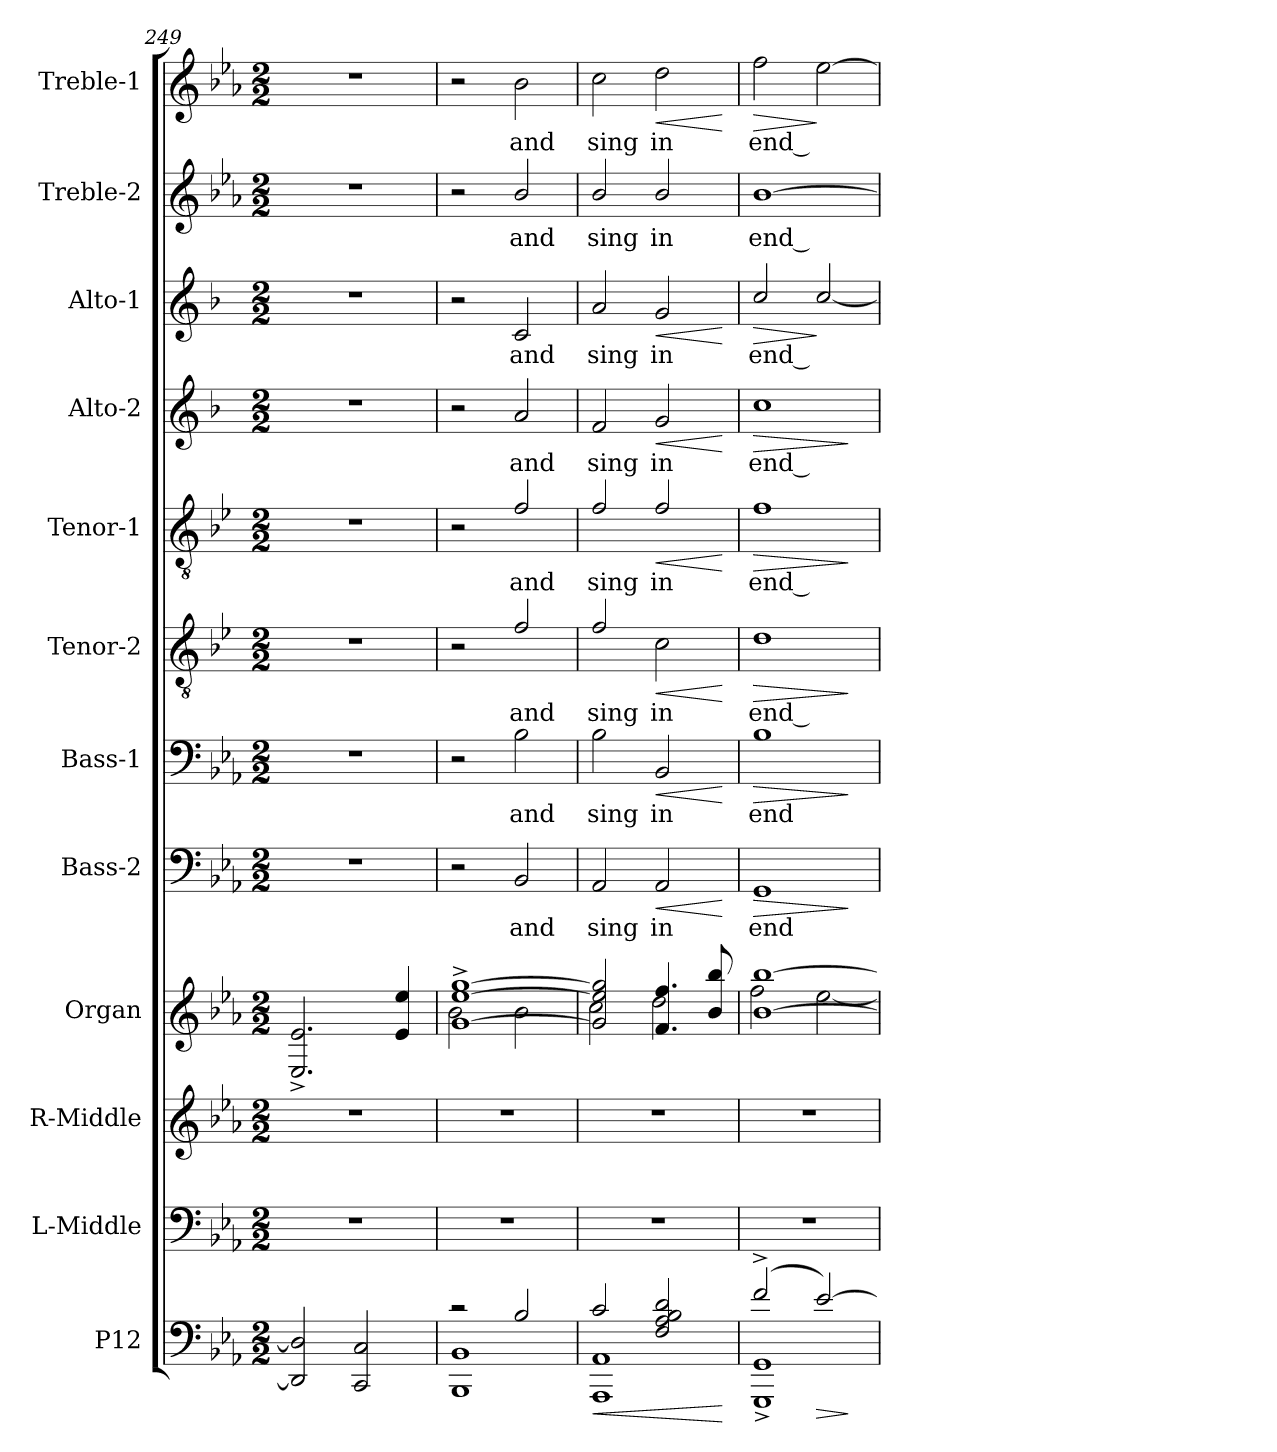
**kern	**dynam	**kern	**kern	**kern	**kern	**text	**dynam	**kern	**text	**dynam	**kern	**text	**dynam	**kern	**text	**dynam	**kern	**text	**dynam	**kern	**text	**dynam	**kern	**text	**kern	**text	**dynam
*part12	*part12	*part11	*part10	*part9	*part8	*part8	*part8	*part7	*part7	*part7	*part6	*part6	*part6	*part5	*part5	*part5	*part4	*part4	*part4	*part3	*part3	*part3	*part2	*part2	*part1	*part1	*part1
*staff12	*staff12	*staff11	*staff10	*staff9	*staff8	*staff8	*staff8	*staff7	*staff7	*staff7	*staff6	*staff6	*staff6	*staff5	*staff5	*staff5	*staff4	*staff4	*staff4	*staff3	*staff3	*staff3	*staff2	*staff2	*staff1	*staff1	*staff1
*I"P12	*	*I"L-Middle	*I"R-Middle	*I"Organ	*I"Bass-2	*	*	*I"Bass-1	*	*	*I"Tenor-2	*	*	*I"Tenor-1	*	*	*I"Alto-2	*	*	*I"Alto-1	*	*	*I"Treble-2	*	*I"Treble-1	*	*
*	*	*I'L-M	*	*I'Organ	*I'B2:	*	*	*I'B1:	*	*	*I'T2:	*	*	*I'T1:	*	*	*I'A2:	*	*	*I'A1:	*	*	*	*	*	*	*
!!LO:PB:g=z
*clefF4	*	*clefF4	*clefG2	*clefG2	*clefF4	*	*	*clefF4	*	*	*clefGv2	*	*	*clefGv2	*	*	*clefG2	*	*	*clefG2	*	*	*clefG2	*	*clefG2	*	*
*	*	*	*	*	*	*	*	*	*	*	*ITrd4c7	*	*	*ITrd4c7	*	*	*ITrd1c2	*	*	*ITrd1c2	*	*	*ITrd-7c-12	*	*ITrd-7c-12	*	*
*k[b-e-a-]	*	*k[b-e-a-]	*k[b-e-a-]	*k[b-e-a-]	*k[b-e-a-]	*	*	*k[b-e-a-]	*	*	*k[b-e-a-]	*	*	*k[b-e-a-]	*	*	*k[b-e-a-]	*	*	*k[b-e-a-]	*	*	*k[b-e-a-]	*	*k[b-e-a-]	*	*
*E-:	*	*E-:	*E-:	*E-:	*E-:	*	*	*E-:	*	*	*E-:	*	*	*E-:	*	*	*E-:	*	*	*E-:	*	*	*E-:	*	*E-:	*	*
*M2/2	*	*M2/2	*M2/2	*M2/2	*M2/2	*	*	*M2/2	*	*	*M2/2	*	*	*M2/2	*	*	*M2/2	*	*	*M2/2	*	*	*M2/2	*	*M2/2	*	*
=249	=249	=249	=249	=249	=249	=249	=249	=249	=249	=249	=249	=249	=249	=249	=249	=249	=249	=249	=249	=249	=249	=249	=249	=249	=249	=249	=249
2DDi/] 2Di]	.	1r	1r	2.E-i/^ 2.e-i^	1r	.	.	1r	.	.	1r	.	.	1r	.	.	1r	.	.	1r	.	.	1r	.	1r	.	.
2CCi/ 2Ci	.	.	.	.	.	.	.	.	.	.	.	.	.	.	.	.	.	.	.	.	.	.	.	.	.	.	.
.	.	.	.	4e-i/ 4ee-i	.	.	.	.	.	.	.	.	.	.	.	.	.	.	.	.	.	.	.	.	.	.	.
=250	=250	=250	=250	=250	=250	=250	=250	=250	=250	=250	=250	=250	=250	=250	=250	=250	=250	=250	=250	=250	=250	=250	=250	=250	=250	=250	=250
*^	*	*	*	*^	*	*	*	*	*	*	*	*	*	*	*	*	*	*	*	*	*	*	*	*	*	*	*
2r	1BBB-i 1BB-i	.	1r	1r	[1gi^ [1ee-i^ [1ggi^	2b-i\	2r	.	.	2r	.	.	2r	.	.	2r	.	.	2r	.	.	2r	.	.	2r	.	2r	.	.
!	!	!	!	!	!	!	!	!LO:LY:b:color=#000000	!	!	!	!	!	!	!	!	!	!	!	!	!	!	!	!	!	!	!	!	!
!	!	!	!	!	!	!	!	!	!	!	!LO:LY:b:color=#000000	!	!	!	!	!	!	!	!	!	!	!	!	!	!	!	!	!	!
!	!	!	!	!	!	!	!	!	!	!	!	!	!	!LO:LY:b:color=#000000	!	!	!	!	!	!	!	!	!	!	!	!	!	!	!
!	!	!	!	!	!	!	!	!	!	!	!	!	!	!	!	!	!LO:LY:b:color=#000000	!	!	!	!	!	!	!	!	!	!	!	!
!	!	!	!	!	!	!	!	!	!	!	!	!	!	!	!	!	!	!	!	!LO:LY:b:color=#000000	!	!	!	!	!	!	!	!	!
!	!	!	!	!	!	!	!	!	!	!	!	!	!	!	!	!	!	!	!	!	!	!	!LO:LY:b:color=#000000	!	!	!	!	!	!
!	!	!	!	!	!	!	!	!	!	!	!	!	!	!	!	!	!	!	!	!	!	!	!	!	!	!LO:LY:b:color=#000000	!	!	!
!	!	!	!	!	!	!	!	!	!	!	!	!	!	!	!	!	!	!	!	!	!	!	!	!	!	!	!	!LO:LY:b:color=#000000	!
2B-i/	.	.	.	.	.	2b-i\	2BB-i/	and	.	2B-i\	and	.	2B-i/	and	.	2B-i/	and	.	2gi/	and	.	2B-i/	and	.	2bb-i/	and	2bb-i\	and	.
=251	=251	=251	=251	=251	=251	=251	=251	=251	=251	=251	=251	=251	=251	=251	=251	=251	=251	=251	=251	=251	=251	=251	=251	=251	=251	=251	=251	=251	=251
!	!	!LO:HP:b	!	!	!	!	!	!	!	!	!	!	!	!	!	!	!	!	!	!	!	!	!	!	!	!	!	!	!
!	!	!	!	!	!	!	!	!LO:LY:b:color=#000000	!	!	!	!	!	!	!	!	!	!	!	!	!	!	!	!	!	!	!	!	!
!	!	!	!	!	!	!	!	!	!	!	!LO:LY:b:color=#000000	!	!	!	!	!	!	!	!	!	!	!	!	!	!	!	!	!	!
!	!	!	!	!	!	!	!	!	!	!	!	!	!	!LO:LY:b:color=#000000	!	!	!	!	!	!	!	!	!	!	!	!	!	!	!
!	!	!	!	!	!	!	!	!	!	!	!	!	!	!	!	!	!LO:LY:b:color=#000000	!	!	!	!	!	!	!	!	!	!	!	!
!	!	!	!	!	!	!	!	!	!	!	!	!	!	!	!	!	!	!	!	!LO:LY:b:color=#000000	!	!	!	!	!	!	!	!	!
!	!	!	!	!	!	!	!	!	!	!	!	!	!	!	!	!	!	!	!	!	!	!	!LO:LY:b:color=#000000	!	!	!	!	!	!
!	!	!	!	!	!	!	!	!	!	!	!	!	!	!	!	!	!	!	!	!	!	!	!	!	!	!LO:LY:b:color=#000000	!	!	!
!	!	!	!	!	!	!	!	!	!	!	!	!	!	!	!	!	!	!	!	!	!	!	!	!	!	!	!	!LO:LY:b:color=#000000	!
2ci/	1AAA-i 1AA-i	<	1r	1r	2gi/] 2ee-i] 2ggi]	2cci\	2AA-i/	sing	.	2B-i\	sing	.	2B-i/	sing	.	2B-i/	sing	.	2e-i/	sing	.	2gi/	sing	.	2bb-i/	sing	2ccci\	sing	.
!	!	!	!	!	!	!	!	!LO:LY:b:color=#000000	!LO:HP:b	!	!	!	!	!	!	!	!	!	!	!	!	!	!	!	!	!	!	!	!
!	!	!	!	!	!	!	!	!	!	!	!LO:LY:b:color=#000000	!LO:HP:b	!	!	!	!	!	!	!	!	!	!	!	!	!	!	!	!	!
!	!	!	!	!	!	!	!	!	!	!	!	!	!	!LO:LY:b:color=#000000	!LO:HP:b	!	!	!	!	!	!	!	!	!	!	!	!	!	!
!	!	!	!	!	!	!	!	!	!	!	!	!	!	!	!	!	!LO:LY:b:color=#000000	!LO:HP:b	!	!	!	!	!	!	!	!	!	!	!
!	!	!	!	!	!	!	!	!	!	!	!	!	!	!	!	!	!	!	!	!LO:LY:b:color=#000000	!LO:HP:b	!	!	!	!	!	!	!	!
!	!	!	!	!	!	!	!	!	!	!	!	!	!	!	!	!	!	!	!	!	!	!	!LO:LY:b:color=#000000	!LO:HP:b	!	!	!	!	!
!	!	!	!	!	!	!	!	!	!	!	!	!	!	!	!	!	!	!	!	!	!	!	!	!	!	!LO:LY:b:color=#000000	!	!	!
!	!	!	!	!	!	!	!	!	!	!	!	!	!	!	!	!	!	!	!	!	!	!	!	!	!	!	!	!LO:LY:b:color=#000000	!LO:HP:b
2Fi/ 2A-i 2B-i 2di	.	.	.	.	4.fi/ 4.ffi	2ddi\	2AA-i/	in	<	2BB-i/	in	<	2Fi\	in	<	2B-i/	in	<	2fi/	in	<	2fi/	in	<	2bb-i/	in	2dddi\	in	<
.	.	.	.	.	8b-i/ 8bb-i	.	.	.	.	.	.	.	.	.	.	.	.	.	.	.	.	.	.	.	.	.	.	.	.
*v	*v	*	*	*	*v	*v	*	*	*	*	*	*	*	*	*	*	*	*	*	*	*	*	*	*	*	*	*	*	*
.	[	.	.	.	.	.	[	.	.	[	.	.	[	.	.	[	.	.	[	.	.	[	.	.	.	.	[
=252	=252	=252	=252	=252	=252	=252	=252	=252	=252	=252	=252	=252	=252	=252	=252	=252	=252	=252	=252	=252	=252	=252	=252	=252	=252	=252	=252
*^	*	*	*	*^	*	*	*	*	*	*	*	*	*	*	*	*	*	*	*	*	*	*	*	*	*	*	*
!	!	!	!	!	!	!	!	!LO:LY:b:color=#000000	!LO:HP:b	!	!	!	!	!	!	!	!	!	!	!	!	!	!	!	!	!	!	!	!
!	!	!	!	!	!	!	!	!	!	!	!LO:LY:b:color=#000000	!LO:HP:b	!	!	!	!	!	!	!	!	!	!	!	!	!	!	!	!	!
!	!	!	!	!	!	!	!	!	!	!	!	!	!	!LO:LY:b:color=#000000	!LO:HP:b	!	!	!	!	!	!	!	!	!	!	!	!	!	!
!	!	!	!	!	!	!	!	!	!	!	!	!	!	!	!	!	!LO:LY:b:color=#000000	!LO:HP:b	!	!	!	!	!	!	!	!	!	!	!
!	!	!	!	!	!	!	!	!	!	!	!	!	!	!	!	!	!	!	!	!LO:LY:b:color=#000000	!LO:HP:b	!	!	!	!	!	!	!	!
!	!	!	!	!	!	!	!	!	!	!	!	!	!	!	!	!	!	!	!	!	!	!	!LO:LY:b:color=#000000	!LO:HP:b	!	!	!	!	!
!	!	!	!	!	!	!	!	!	!	!	!	!	!	!	!	!	!	!	!	!	!	!	!	!	!	!LO:LY:b:color=#000000	!	!	!
!	!	!	!	!	!	!	!	!	!	!	!	!	!	!	!	!	!	!	!	!	!	!	!	!	!	!	!	!LO:LY:b:color=#000000	!LO:HP:b
(2f^i/	1GGGi^ 1GGi^	.	1r	1r	[1b-i [1bb-i	2ffi\	1GGi	end-	>	1B-i	end-	>	1Gi	end --	>	1B-i	end --	>	1b-i	end --	>	2b-i/	end --	>	[1bb-i	end --	2fffi\	end --	>
!	!	!LO:HP:b	!	!	!	!	!	!	!	!	!	!	!	!	!	!	!	!	!	!	!	!	!	!	!	!	!	!	!
[2e-i/)	.	>	.	.	.	[2ee-i\	.	.	.	.	.	.	.	.	.	.	.	.	.	.	.	[2b-i/	.	]	.	.	[2eee-i\	.	]
*v	*v	*	*	*	*v	*v	*	*	*	*	*	*	*	*	*	*	*	*	*	*	*	*	*	*	*	*	*	*	*
.	]	.	.	.	.	.	]	.	.	]	.	.	]	.	.	]	.	.	]	.	.	.	.	.	.	.	.
=	=	=	=	=	=	=	=	=	=	=	=	=	=	=	=	=	=	=	=	=	=	=	=	=	=	=	=
*-	*-	*-	*-	*-	*-	*-	*-	*-	*-	*-	*-	*-	*-	*-	*-	*-	*-	*-	*-	*-	*-	*-	*-	*-	*-	*-	*-
